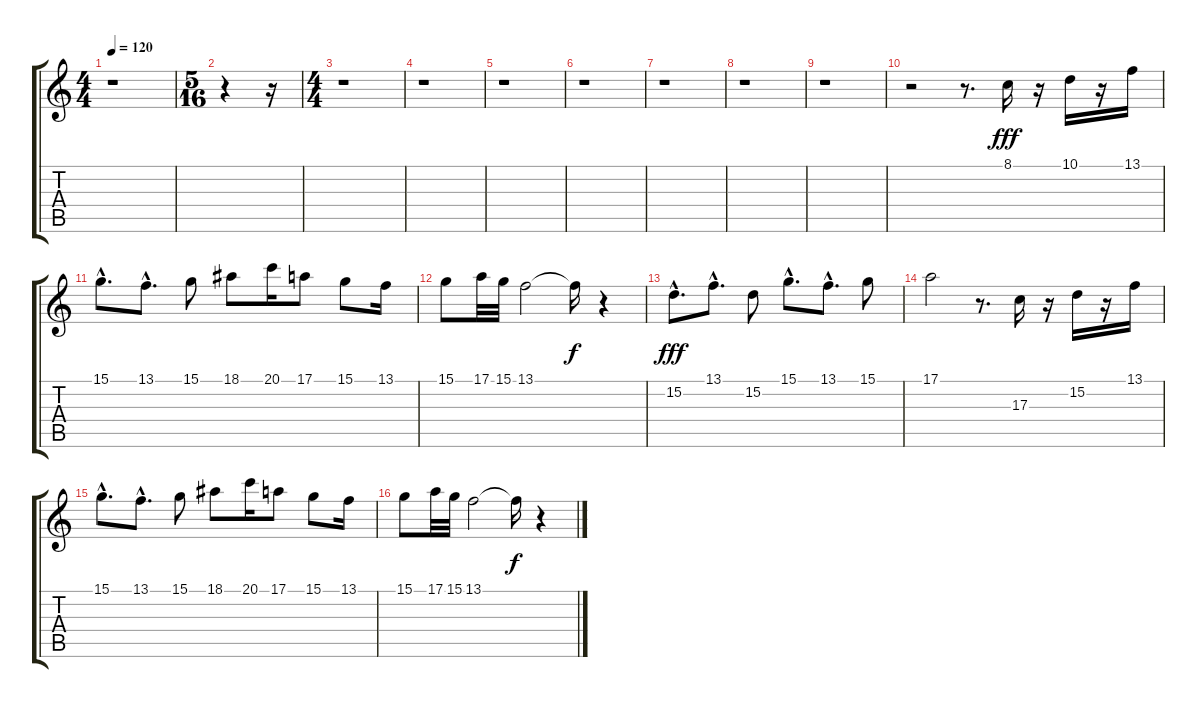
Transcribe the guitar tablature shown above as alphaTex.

\track "" {instrument lead1square}
\staff {score tabs}
\tuning (E4 B3 G3 D3 A2 E2) {hide}
\ts (4 4)
\tempo 120
\clef g2
\ks c
r.1{dy fff instrument lead1square} |
\ts (5 16)
r.4 r.16 |
\ts (4 4)
r.1 |
r.1 |
r.1 |
r.1 |
r.1 |
r.1 |
r.1 |
r.2 r.8{d} 8.1.16 r.16 10.1.16 r.16 13.1.16 |
15.1{hac}.8{d} 13.1{hac}.8{d} 15.1.8 18.1.8 20.1.16 17.1.8 15.1.8 13.1.16 |
15.1.8 17.1.32 15.1.32 13.1.2 13.1{t}.16{dy f} r.4 |
15.2{hac}.8{d dy fff} 13.1{hac}.8{d} 15.2.8 15.1{hac}.8{d} 13.1{hac}.8{d} 15.1.8 |
17.1.2 r.8{d} 17.3.16 r.16 15.2.16 r.16 13.1.16 |
15.1{hac}.8{d} 13.1{hac}.8{d} 15.1.8 18.1.8 20.1.16 17.1.8 15.1.8 13.1.16 |
15.1.8 17.1.32 15.1.32 13.1.2 13.1{t}.16{dy f} r.4
